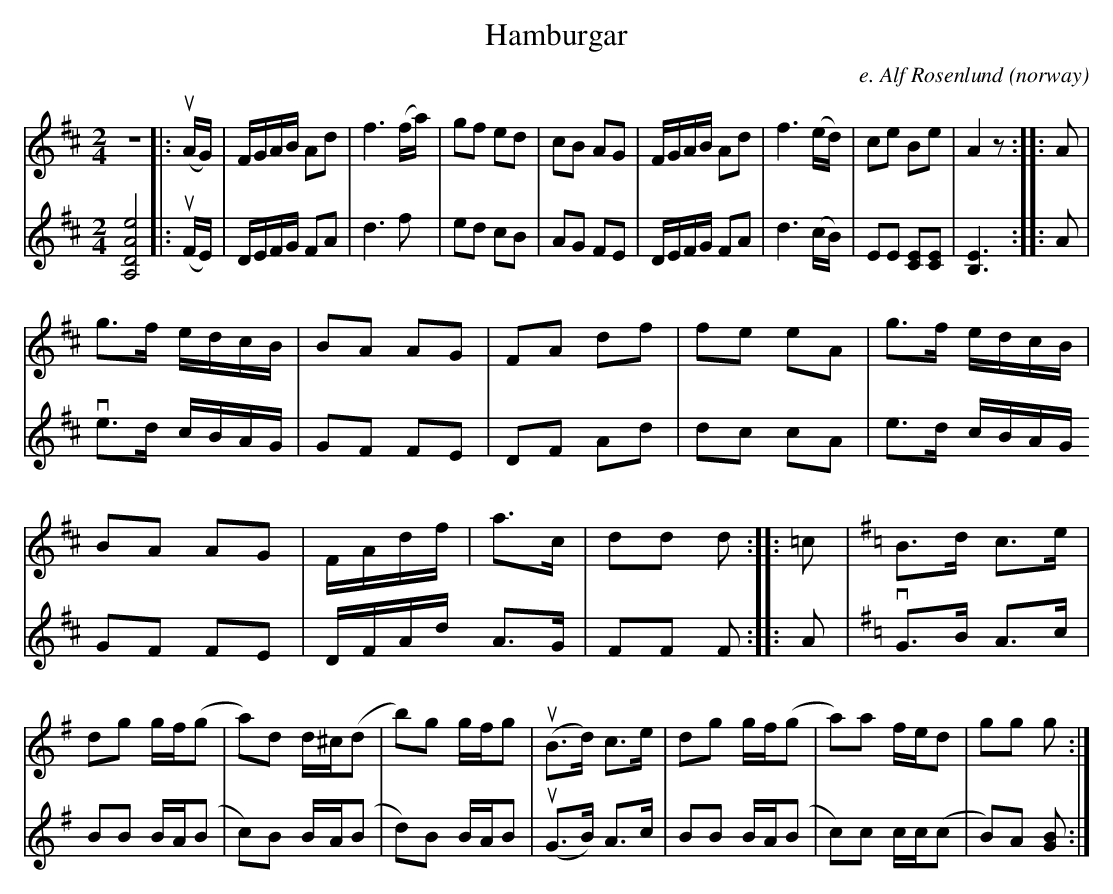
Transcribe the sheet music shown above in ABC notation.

X:1
T:Hamburgar
O:norway
C:e. Alf Rosenlund
M:2/4
K:D
V:1
z8 |:(uAG)|\
FGAB A2d2 | f6 (fa) | g2f2 e2d2 | c2B2 A2G2 |\
FGAB A2d2 | f6 (ed) | c2e2 B2e2 | A4 z2 :: A2 |
g3f edcB | B2A2 A2G2 | F2A2 d2f2 | f2e2 e2A2 |\
g3f edcB | B2A2 A2G2 | FAdf | a3c | d2d2 d2 :: =c2 | \
K:G
B3d c3e | d2g2 gf(g2 | a2)d2 d^c(d2 | b2)g2 gfg2 |\
(uB3d) c3e | d2g2 gf(g2 | a2)a2 fed2 | g2g2 g2 :|
V:2
[A,8D8A8e8]|: (uFE)|\
DEFG F2A2 | d6f2 | e2d2 c2B2 | A2G2 F2E2| \
DEFG F2A2 | d6 (cB) | E2E2 [C2E2][C2E2] | [B,6E6] :: A2|\
ve3d cBAG| G2F2 F2E2| D2F2 A2d2 | d2c2 c2A2 | \
e3d cBAG G2F2 F2E2 | DFAd A3G | F2F2 F2 :: A2 |\
K:G
vG3B A3c | B2B2 BA(B2 | c2)B2 BA(B2 |d2)B2 BAB2 |\
(uG3B) A3c | B2B2 BA(B2 | c2)c2 cc(c2 | B2)A2 [G2B2] :|
